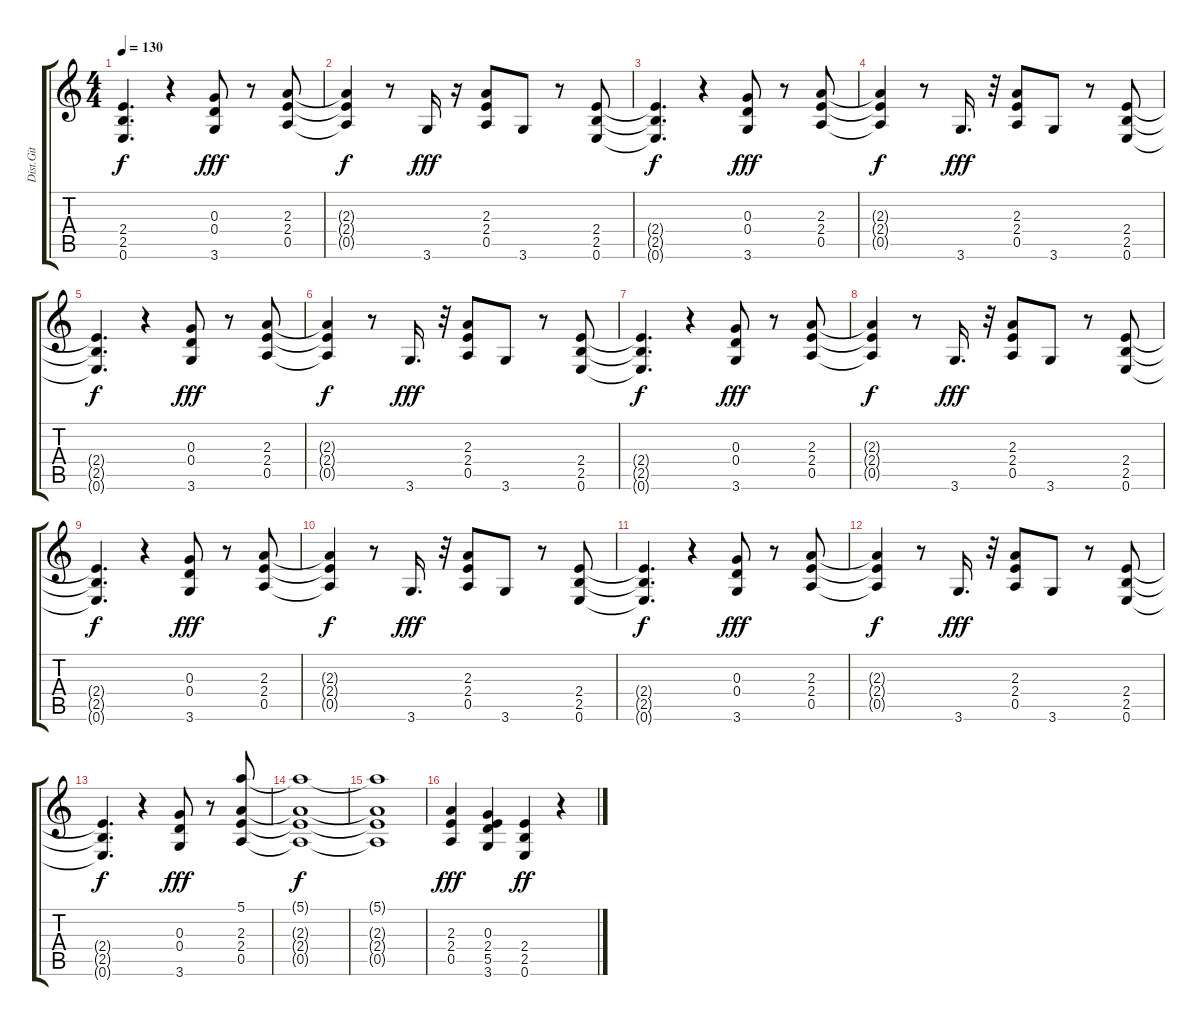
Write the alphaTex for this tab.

\track ("Dist.Git" "Dist.Git") {instrument distortionguitar}
\staff {score tabs}
\tuning (E4 B3 G3 D3 A2 E2) {hide}
\ts (4 4)
\tempo 130
\clef g2
\ks c
(2.4{t} 2.5{t} 0.6{t}).4{d dy f} r.4 (0.3 0.4 3.6).8{dy fff} r.8 (2.3 2.4 0.5).8 |
(2.3{t} 2.4{t} 0.5{t}).4{dy f} r.8 3.6.16{dy fff} r.16 (2.3 2.4 0.5).8 3.6.8 r.8 (2.4 2.5 0.6).8 |
(2.4{t} 2.5{t} 0.6{t}).4{d dy f} r.4 (0.3 0.4 3.6).8{dy fff} r.8 (2.3 2.4 0.5).8 |
(2.3{t} 2.4{t} 0.5{t}).4{dy f} r.8 3.6.16{d dy fff} r.32 (2.3 2.4 0.5).8 3.6.8 r.8 (2.4 2.5 0.6).8 |
(2.4{t} 2.5{t} 0.6{t}).4{d dy f} r.4 (0.3 0.4 3.6).8{dy fff} r.8 (2.3 2.4 0.5).8 |
(2.3{t} 2.4{t} 0.5{t}).4{dy f} r.8 3.6.16{d dy fff} r.32 (2.3 2.4 0.5).8 3.6.8 r.8 (2.4 2.5 0.6).8 |
(2.4{t} 2.5{t} 0.6{t}).4{d dy f} r.4 (0.3 0.4 3.6).8{dy fff} r.8 (2.3 2.4 0.5).8 |
(2.3{t} 2.4{t} 0.5{t}).4{dy f} r.8 3.6.16{d dy fff} r.32 (2.3 2.4 0.5).8 3.6.8 r.8 (2.4 2.5 0.6).8 |
(2.4{t} 2.5{t} 0.6{t}).4{d dy f} r.4 (0.3 0.4 3.6).8{dy fff} r.8 (2.3 2.4 0.5).8 |
(2.3{t} 2.4{t} 0.5{t}).4{dy f} r.8 3.6.16{d dy fff} r.32 (2.3 2.4 0.5).8 3.6.8 r.8 (2.4 2.5 0.6).8 |
(2.4{t} 2.5{t} 0.6{t}).4{d dy f} r.4 (0.3 0.4 3.6).8{dy fff} r.8 (2.3 2.4 0.5).8 |
(2.3{t} 2.4{t} 0.5{t}).4{dy f} r.8 3.6.16{d dy fff} r.32 (2.3 2.4 0.5).8 3.6.8 r.8 (2.4 2.5 0.6).8 |
(2.4{t} 2.5{t} 0.6{t}).4{d dy f} r.4 (0.3 0.4 3.6).8{dy fff} r.8 (5.1 2.3 2.4 0.5).8 |
(5.1{t} 2.3{t} 2.4{t} 0.5{t}).1{dy f} |
(5.1{t} 2.3{t} 2.4{t} 0.5{t}).1 |
(2.3 2.4 0.5).4{dy fff} (0.3 2.4 5.5 3.6).4 (2.4 2.5 0.6).4{dy ff} r.4
